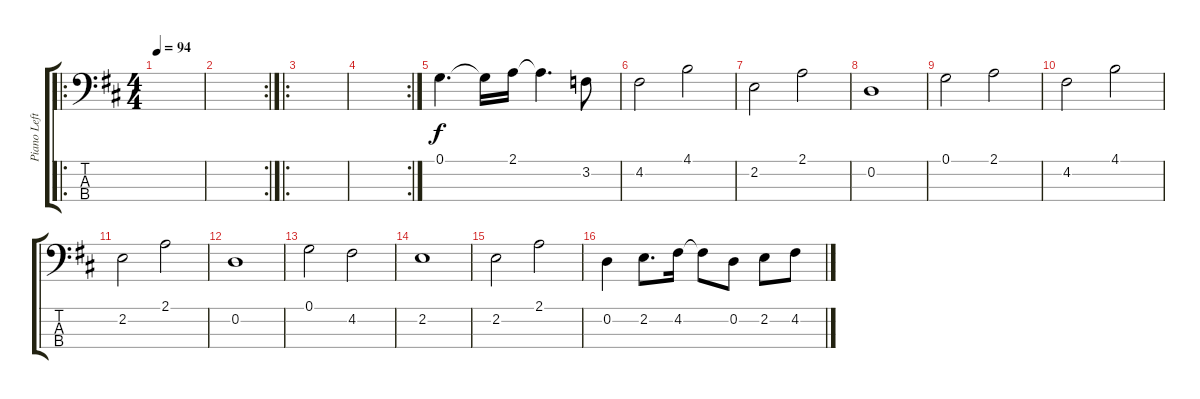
\track ("Piano LeftHand" "Piano Left") {instrument electricbassfinger}
\staff {score tabs}
\tuning (G2 D2 A1 E1) {hide}
\ro
\ts (4 4)
\tempo 94
\clef f4
\ks d
|
\rc 2
|
\ro
|
\rc 2
|
0.1.4{d} 0.1{t}.16 2.1.16 2.1{t}.4{d} 3.2.8 |
4.2.2 4.1.2 |
2.2.2 2.1.2 |
0.2.1 |
0.1.2 2.1.2 |
4.2.2 4.1.2 |
2.2.2 2.1.2 |
0.2.1 |
0.1.2 4.2.2 |
2.2.1 |
2.2.2 2.1.2 |
0.2.4 2.2.8{d} 4.2.16 4.2{t}.8 0.2.8 2.2.8 4.2.8
